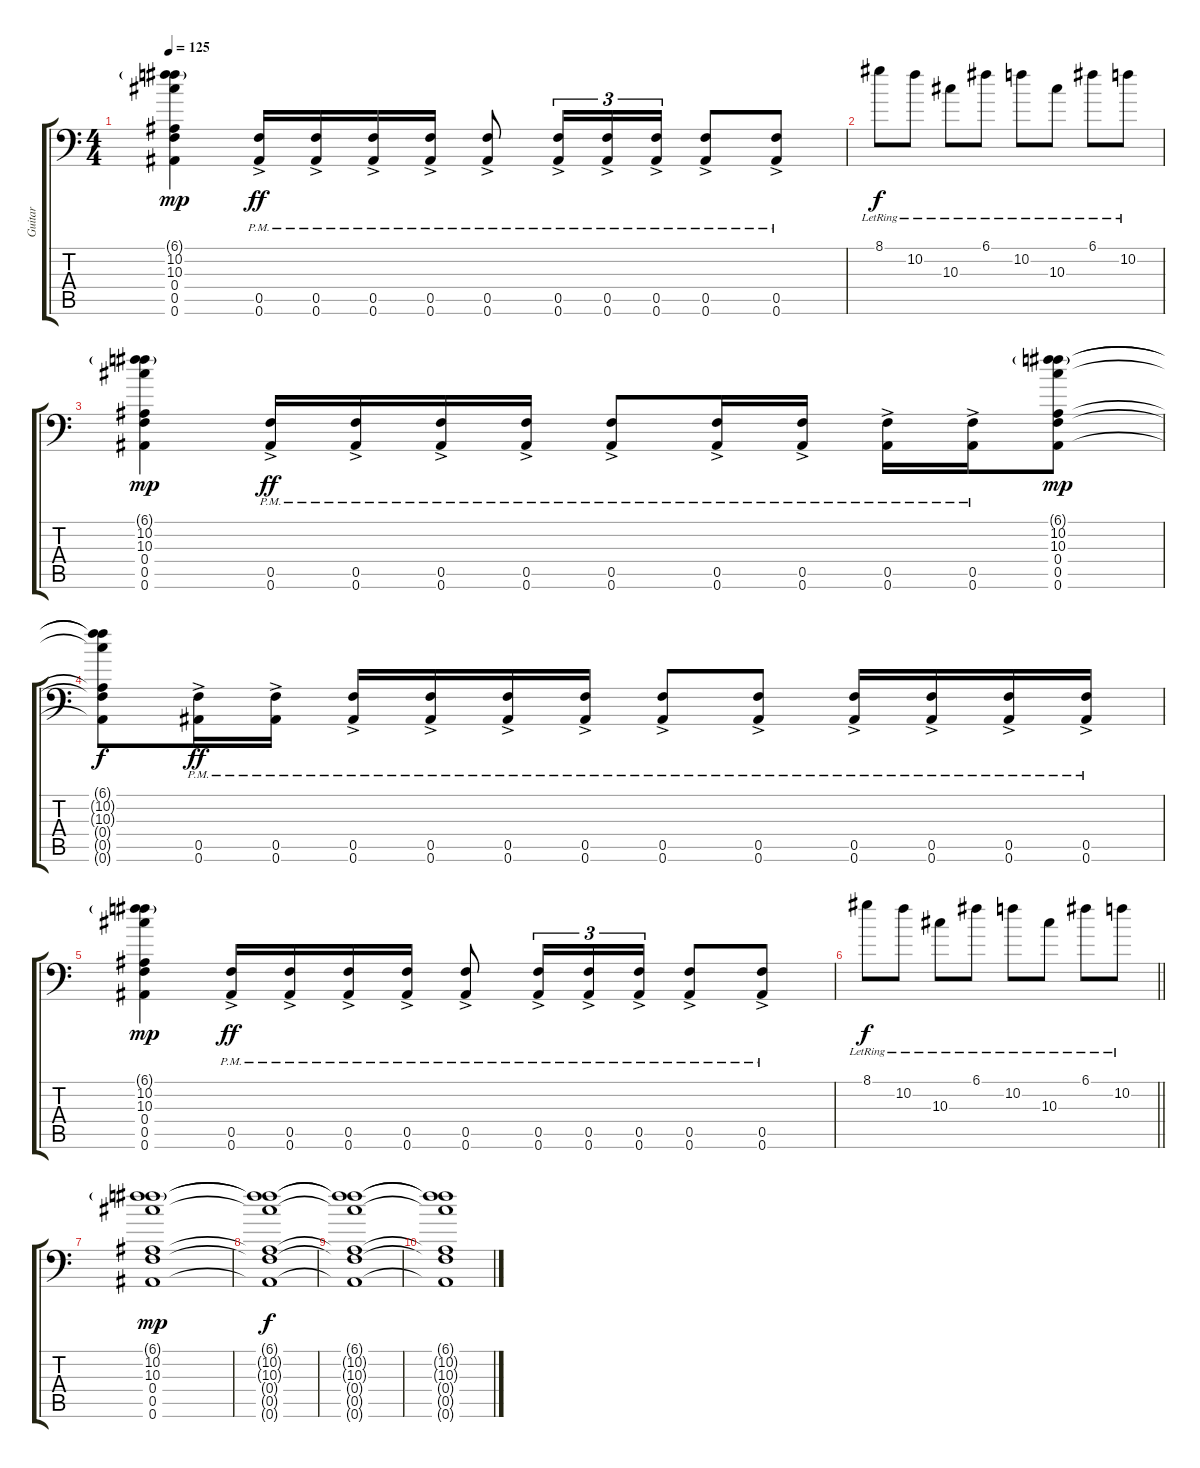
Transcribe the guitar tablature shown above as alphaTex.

\track ("Guitar" "Guitar") {instrument distortionguitar}
\staff {score tabs}
\tuning (C4 G3 Eb3 Bb2 F2 Bb1) {hide}
\ts (4 4)
\tempo 125
\clef f4
\ks c
(6.1{g} 10.2 10.3 0.4 0.5 0.6).4{dy mp} (0.5{ac pm} 0.6{ac pm}).16{dy ff} (0.5{ac pm} 0.6{ac pm}).16 (0.5{ac pm} 0.6{ac pm}).16 (0.5{ac pm} 0.6{ac pm}).16 (0.5{ac pm} 0.6{ac pm}).8 (0.5{ac pm} 0.6{ac pm}).16{tu (3 2)} (0.5{ac pm} 0.6{ac pm}).16{tu (3 2)} (0.5{ac pm} 0.6{ac pm}).16{tu (3 2)} (0.5{ac pm} 0.6{ac pm}).8 (0.5{ac pm} 0.6{ac pm}).8 |
8.1{lr}.8{dy f} 10.2{lr}.8 10.3{lr}.8 6.1{lr}.8 10.2{lr}.8 10.3{lr}.8 6.1{lr}.8 10.2{lr}.8 |
(6.1{g} 10.2 10.3 0.4 0.5 0.6).4{dy mp} (0.5{ac pm} 0.6{ac pm}).16{dy ff} (0.5{ac pm} 0.6{ac pm}).16 (0.5{ac pm} 0.6{ac pm}).16 (0.5{ac pm} 0.6{ac pm}).16 (0.5{ac pm} 0.6{ac pm}).8 (0.5{ac pm} 0.6{ac pm}).16 (0.5{ac pm} 0.6{ac pm}).16 (0.5{ac pm} 0.6{ac pm}).16 (0.5{ac pm} 0.6{ac pm}).16 (6.1{g} 10.2 10.3 0.4 0.5 0.6).8{dy mp} |
(6.1{t} 10.2{t} 10.3{t} 0.4{t} 0.5{t} 0.6{t}).8{dy f} (0.5{ac pm} 0.6{ac pm}).16{dy ff} (0.5{ac pm} 0.6{ac pm}).16 (0.5{ac pm} 0.6{ac pm}).16 (0.5{ac pm} 0.6{ac pm}).16 (0.5{ac pm} 0.6{ac pm}).16 (0.5{ac pm} 0.6{ac pm}).16 (0.5{ac pm} 0.6{ac pm}).8 (0.5{ac pm} 0.6{ac pm}).8 (0.5{ac pm} 0.6{ac pm}).16 (0.5{ac pm} 0.6{ac pm}).16 (0.5{ac pm} 0.6{ac pm}).16 (0.5{ac pm} 0.6{ac pm}).16 |
(6.1{g} 10.2 10.3 0.4 0.5 0.6).4{dy mp} (0.5{ac pm} 0.6{ac pm}).16{dy ff} (0.5{ac pm} 0.6{ac pm}).16 (0.5{ac pm} 0.6{ac pm}).16 (0.5{ac pm} 0.6{ac pm}).16 (0.5{ac pm} 0.6{ac pm}).8 (0.5{ac pm} 0.6{ac pm}).16{tu (3 2)} (0.5{ac pm} 0.6{ac pm}).16{tu (3 2)} (0.5{ac pm} 0.6{ac pm}).16{tu (3 2)} (0.5{ac pm} 0.6{ac pm}).8 (0.5{ac pm} 0.6{ac pm}).8 |
\barLineRight lightlight
8.1{lr}.8{dy f} 10.2{lr}.8 10.3{lr}.8 6.1{lr}.8 10.2{lr}.8 10.3{lr}.8 6.1{lr}.8 10.2{lr}.8 |
\section ("" "")
(6.1{g} 10.2 10.3 0.4 0.5 0.6).1{dy mp} |
(6.1{t} 10.2{t} 10.3{t} 0.4{t} 0.5{t} 0.6{t}).1{dy f} |
(6.1{t} 10.2{t} 10.3{t} 0.4{t} 0.5{t} 0.6{t}).1 |
(6.1{t} 10.2{t} 10.3{t} 0.4{t} 0.5{t} 0.6{t}).1
